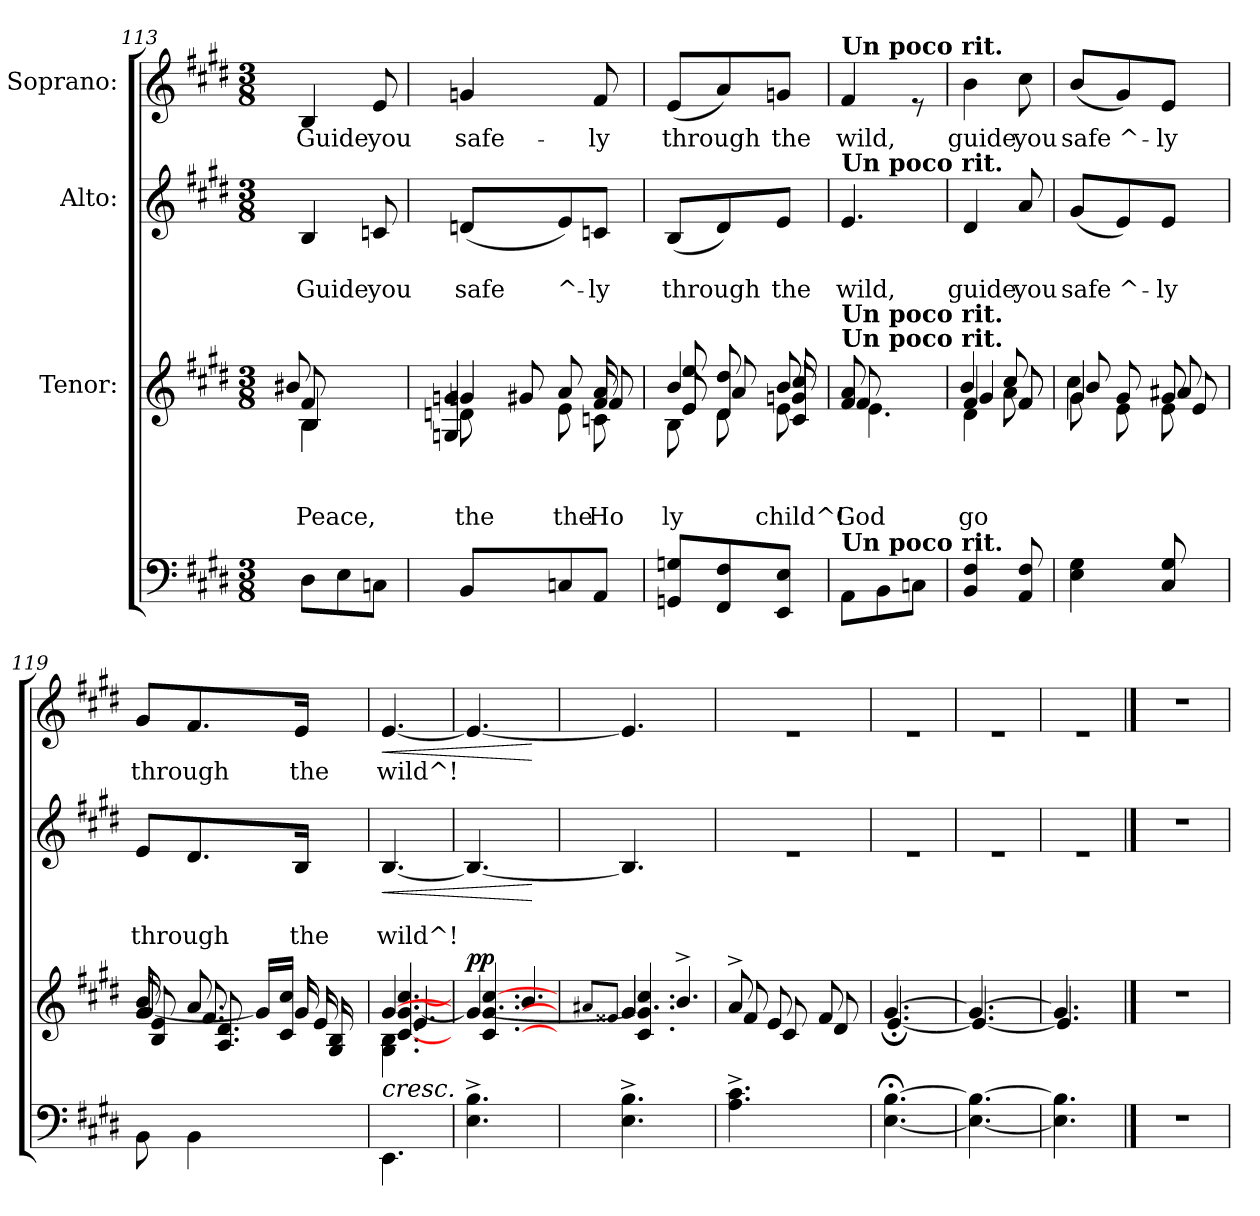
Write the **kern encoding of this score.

**kern	**kern	**text	**text	**text	**dynam	**kern	**text	**text	**dynam	**kern	**text	**dynam
*part4	*part3	*part3	*part3	*part3	*part3	*part2	*part2	*part2	*part2	*part1	*part1	*part1
*staff4	*staff3	*staff3	*staff3	*staff3	*staff3	*staff2	*staff2	*staff2	*staff2	*staff1	*staff1	*staff1
*	*I"Tenor:	*	*	*	*	*I"Alto:	*	*	*	*I"Soprano:	*	*
*clefF4	*clefG2	*	*	*	*	*clefG2	*	*	*	*clefG2	*	*
*k[f#c#g#d#]	*k[f#c#g#d#]	*	*	*	*	*k[f#c#g#d#]	*	*	*	*k[f#c#g#d#]	*	*
*E:	*E:	*	*	*	*	*E:	*	*	*	*E:	*	*
*M3/8	*M3/8	*	*	*	*	*M3/8	*	*	*	*M3/8	*	*
=113	=113	=113	=113	=113	=113	=113	=113	=113	=113	=113	=113	=113
!	!	!	!	!LO:LY:b	!	!	!	!	!	!	!	!
*	*^	*	*	*	*	*	*	*	*	*	*	*
!	!	!	!	!	!LO:LY:b	!	!	!	!LO:LY:b	!	!	!LO:LY:b	!
*	*^	*^	*	*	*	*	*	*	*	*	*	*	*
8D#\L	8f#/	8b#X/	4B/	4B\	.	.	Peace,	.	4B/	.	Guide	.	4B/	Guide	.
8E\	8ryy	8ryy	.	.	.	.	.	.	.	.	.	.	.	.	.
!	!	!	!	!	!	!	!	!	!	!	!LO:LY:b	!	!	!LO:LY:b	!
8Cn\J	8ryy	8ryy	8ryy	8ryy	.	.	.	.	8cn/	.	you	.	8e/	you	.
=114	=114	=114	=114	=114	=114	=114	=114	=114	=114	=114	=114	=114	=114	=114	=114
!	!	!	!	!	!	!	!LO:LY:b	!	!	!	!	!	!	!	!
!	!	!	!	!	!	!	!LO:LY:b	!	!	!	!LO:LY:b	!	!	!LO:LY:b	!
8BB/L	4gn/	8g#/	4Gn/ 4gn/	8dn\	.	.	-the	.	(<8dn/L	.	safe	.	4gn/	safe-	.
!	!	!	!	!	!	!	!LO:LY:b	!	!	!	!LO:LY:b	!	!	!	!
8Cn/	.	8a/	.	8e\	.	.	the	.	8e/)	.	^-	.	.	.	.
!	!	!	!	!	!	!	!LO:LY:b	!	!	!	!	!	!	!	!
!	!	!	!	!	!	!	!LO:LY:b	!	!	!	!LO:LY:b	!	!	!LO:LY:b	!
8AA/J	8a/	8f#/	8f#/	8cn\	.	.	Ho	.	8cn/J	.	-ly	.	8f#/	-ly	.
=115	=115	=115	=115	=115	=115	=115	=115	=115	=115	=115	=115	=115	=115	=115	=115
!	!	!	!	!	!	!	!LO:LY:b	!	!	!	!	!	!	!	!
!	!	!	!	!	!	!	!LO:LY:b	!	!	!	!LO:LY:b	!	!	!LO:LY:b	!
8GGn/ 8Gn/L	4b/	8e/ 8ee/	8e/	8B\	.	.	ly	.	(<8B/L	.	through	.	(<8e/L	through	.
8FF#/ 8F#/	.	8d#/ 8dd#/	8a/	8d#\	.	.	.	.	8d#/)	.	.	.	8a/)	.	.
!	!	!	!	!	!	!	!LO:LY:b	!	!	!	!	!	!	!	!
!	!	!	!	!	!	!	!LO:LY:b	!	!	!	!LO:LY:b	!	!	!LO:LY:b	!
8EE/ 8E/J	8b/	8c#/ 8cc#/	8gn/	8e\	.	.	child^!	.	8e/J	.	the	.	8gn/J	the	.
=116	=116	=116	=116	=116	=116	=116	=116	=116	=116	=116	=116	=116	=116	=116	=116
!	!	!	!	!	!	!	!	!	!	!	!	!	!LO:TX:a:B:t=Un poco rit.	!	!
!	!	!	!	!	!	!	!	!	!LO:TX:a:B:t=Un poco rit.	!	!	!	!	!	!
!	!LO:TX:a:B:t=Un poco rit.	!	!	!	!	!	!	!	!	!	!	!	!	!	!
!	!LO:TX:a:B:t=Un poco rit.	!	!	!	!	!	!	!	!	!	!	!	!	!	!
!LO:TX:a:B:t=Un poco rit.	!	!	!	!	!	!	!	!	!	!	!	!	!	!	!
!	!	!	!	!	!	!	!LO:LY:b	!	!	!	!	!	!	!	!
!	!	!	!	!	!	!	!LO:LY:b	!	!	!	!LO:LY:b	!	!	!LO:LY:b	!
8AA\L	8a/	8f#/	4f#/	4.e\	.	.	God	.	4.e/	.	wild,	.	4f#/	wild,	.
8BB\	4ryy	4ryy	.	.	.	.	.	.	.	.	.	.	.	.	.
8Cn\J	.	.	8ryy	.	.	.	.	.	.	.	.	.	8re	.	.
=117	=117	=117	=117	=117	=117	=117	=117	=117	=117	=117	=117	=117	=117	=117	=117
!	!	!	!	!	!	!	!LO:LY:b	!	!	!	!LO:LY:b	!	!	!LO:LY:b	!
4BB/ 4F#/	4f#/	4g#/	4b/	4d#\	.	.	go	.	4d#/	.	guide	.	4b\	guide	.
!	!	!	!	!	!	!	!	!	!	!	!LO:LY:b	!	!	!LO:LY:b	!
8AA/ 8F#/	8f#/	8f#/	8cc#/	8a\	.	.	.	.	8a/	.	you	.	8cc#\	you	.
!!LO:PB:g=z
=118	=118	=118	=118	=118	=118	=118	=118	=118	=118	=118	=118	=118	=118	=118	=118
!	!	!	!	!	!	!	!	!	!	!	!LO:LY:b	!	!	!LO:LY:b	!
4E\ 4G#\	4g#/	4cc#\	8b/	8g#\	.	.	.	.	(<8g#/L	.	safe	.	(<8b/L	safe	.
!	!	!	!	!	!	!	!	!	!	!	!LO:LY:b	!	!	!LO:LY:b	!
.	.	.	8g#/	8e\	.	.	.	.	8e/)	.	^-	.	8g#/)	^-	.
!	!	!	!	!	!	!	!	!	!	!	!LO:LY:b	!	!	!LO:LY:b	!
8C#/ 8G#/	8g#/	8a#X/	8e/	8e\	.	.	.	.	8e/J	.	-ly	.	8e/J	-ly	.
=119	=119	=119	=119	=119	=119	=119	=119	=119	=119	=119	=119	=119	=119	=119	=119
!	!	!	!	!	!	!	!	!	!	!	!LO:LY:b	!	!	!LO:LY:b	!
8BB\	8b/	[<4g#/	8g#/	8B/ 8e/	.	.	.	.	8e/L	.	through	.	8g#/L	through	.
4BB\	8.a/	.	8.f#/	8.A/ 8.d#/	.	.	.	.	8.d#/	.	.	.	8.f#/	.	.
.	.	16g#/LL]	.	.	.	.	.	.	.	.	.	.	.	.	.
!	!	!	!	!	!	!	!	!	!	!	!LO:LY:b	!	!	!LO:LY:b	!
.	16g#/	16c#/ 16cc#/JJ	16e/	16G#/ 16B/	.	.	.	.	16B/Jk	.	the	.	16e/Jk	the	.
=120	=120	=120	=120	=120	=120	=120	=120	=120	=120	=120	=120	=120	=120	=120	=120
!	!	!	!	!	!	!	!	!LO:HP:b	!	!	!LO:LY:b	!LO:HP:b	!	!LO:LY:b	!LO:HP:b
4.EE\	[<4.g#/	[<4.c#/ [<4.g#/ [<4.cc#/	4.e/	4.G#\ 4.B\	.	.	.	<	[<4.B/	.	wild^!	<	[<4.e/	wild^!	<
=121	=121	=121	=121	=121	=121	=121	=121	=121	=121	=121	=121	=121	=121	=121	=121
!	!	!	!	!	!	!	!	!LO:DY:b	!	!	!	!	!	!	!
4.E\^> 4.B\^>	8ryy	4.g#/_	[<4.c#/ [<4.g#/ [<4.cc#/	4.b/	.	.	.	pp	4.B/_	.	.	.	4.e/_	.	.
.	4ryy	.	.	.	.	.	.	.	.	.	.	.	.	.	.
*	*v	*v	*v	*v	*	*	*	*	*	*	*	*	*	*	*
.	.	.	.	.	[	.	.	.	[	.	.	[
=122	=122	=122	=122	=122	=122	=122	=122	=122	=122	=122	=122	=122
*	*^	*	*	*	*	*	*	*	*	*	*	*
*	*	*^	*	*	*	*	*	*	*	*	*	*	*
.	.	.	8qa#X/L	.	.	.	.	.	.	.	.	.	.	.
.	.	.	8qf##X/J	.	.	.	.	.	.	.	.	.	.	.
*	*	*	*^	*	*	*	*	*	*	*	*	*	*	*
4.E\^> 4.B\^>	4.g#/	4.c#/ 4.g#/] 4.cc#/	4.b^>/	4.g#/	.	.	.	.	4.B/]	.	.	.	4.e/]	.	.
*	*	*v	*v	*v	*	*	*	*	*	*	*	*	*	*	*
=123	=123	=123	=123	=123	=123	=123	=123	=123	=123	=123	=123	=123	=123
4.A\^> 4.c#\^>	8a^>/	8f#/	.	.	.	.	4.re	.	.	.	4.re	.	.
.	8e/	8c#/	.	.	.	.	.	.	.	.	.	.	.
.	8f#/	8d#/	.	.	.	.	.	.	.	.	.	.	.
=124	=124	=124	=124	=124	=124	=124	=124	=124	=124	=124	=124	=124	=124
[>4.E\;< [>4.B\;<	[<4.g#/	[<4.e;</	.	.	.	.	4.re	.	.	.	4.re	.	.
=125	=125	=125	=125	=125	=125	=125	=125	=125	=125	=125	=125	=125	=125
4.E\_ 4.B\_	4.g#/_	4.e/_	.	.	.	.	4.re	.	.	.	4.re	.	.
=126	=126	=126	=126	=126	=126	=126	=126	=126	=126	=126	=126	=126	=126
4.E\] 4.B\]	4.g#/]	4.e/]	.	.	.	.	4.re	.	.	.	4.re	.	.
*	*v	*v	*	*	*	*	*	*	*	*	*	*	*
!!LO:LB:g=z
==127	==127	==127	==127	==127	==127	==127	==127	==127	==127	==127	==127	==127
4.r	4.r	.	.	.	.	4.r	.	.	.	4.r	.	.
=	=	=	=	=	=	=	=	=	=	=	=	=
*-	*-	*-	*-	*-	*-	*-	*-	*-	*-	*-	*-	*-
